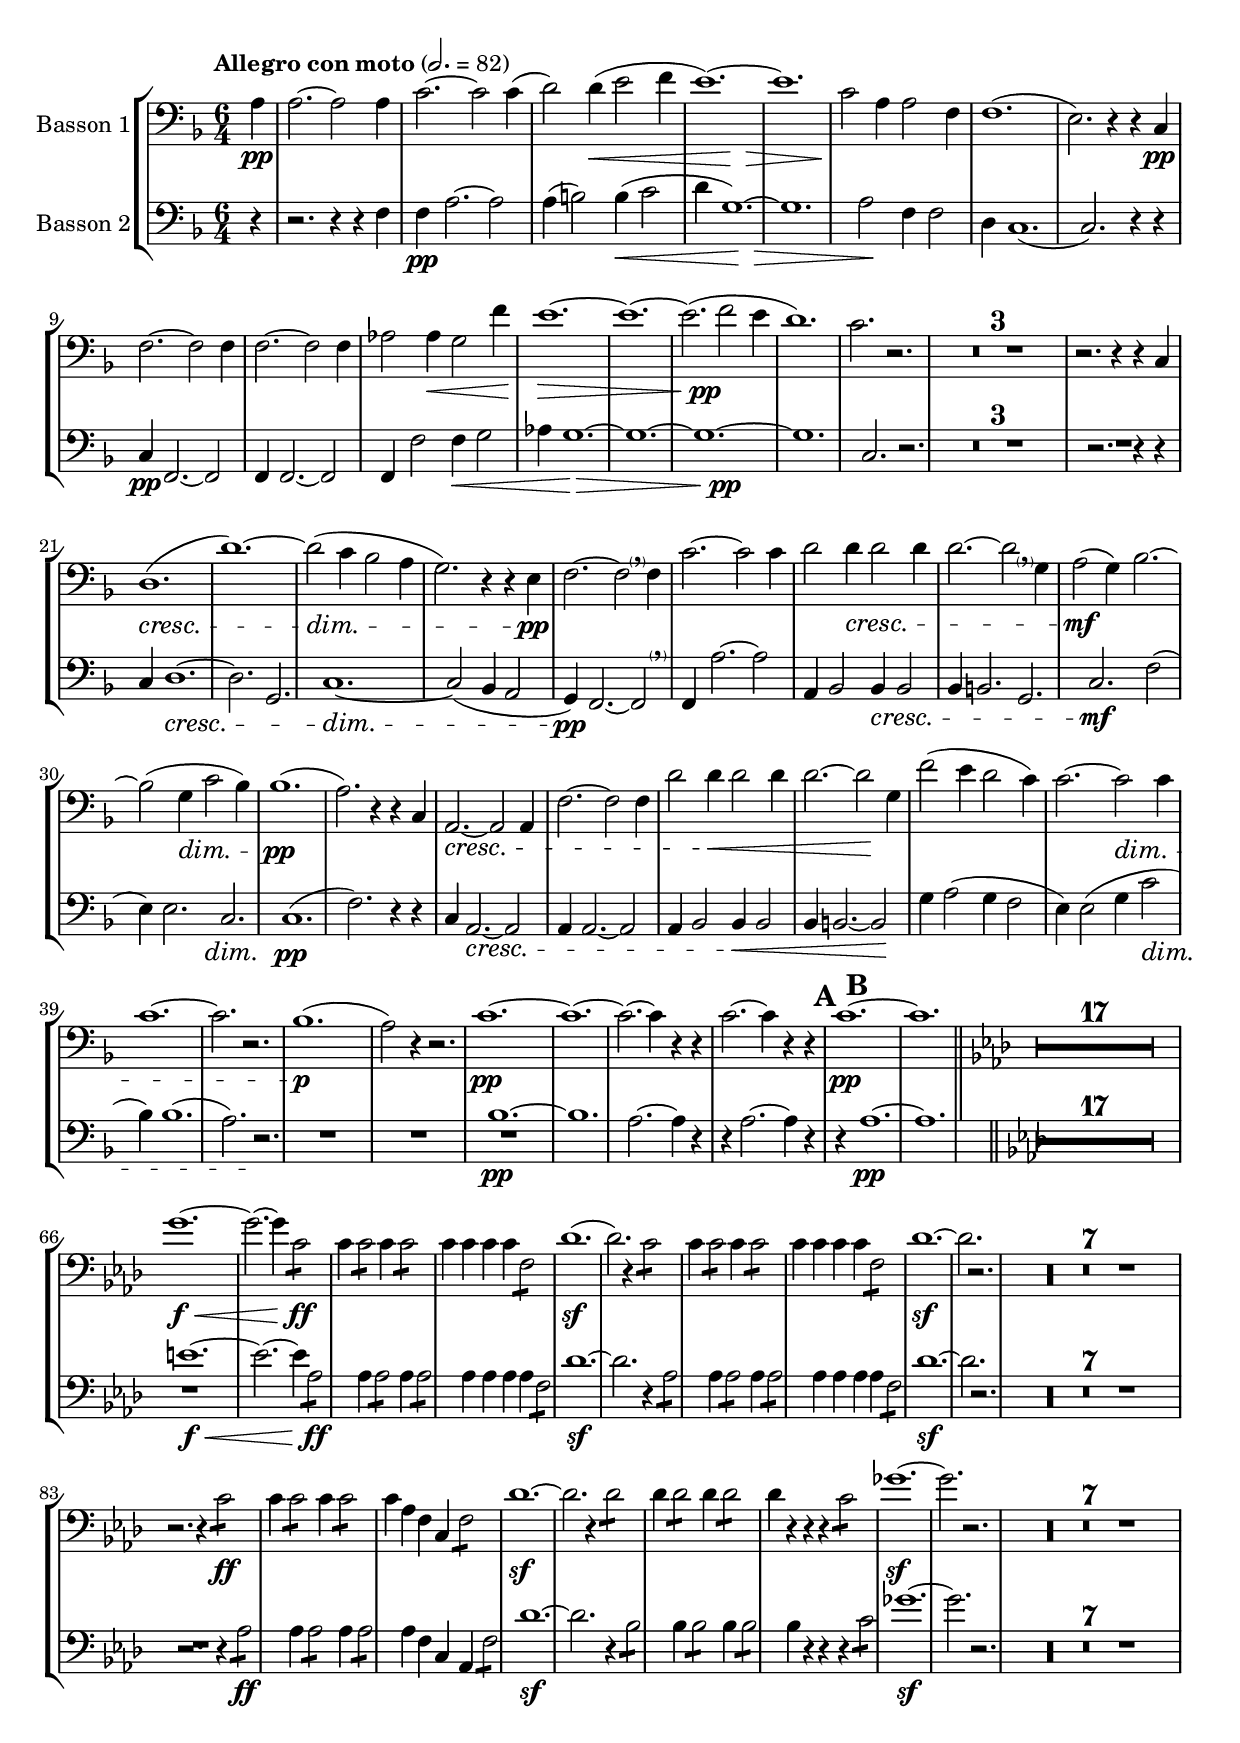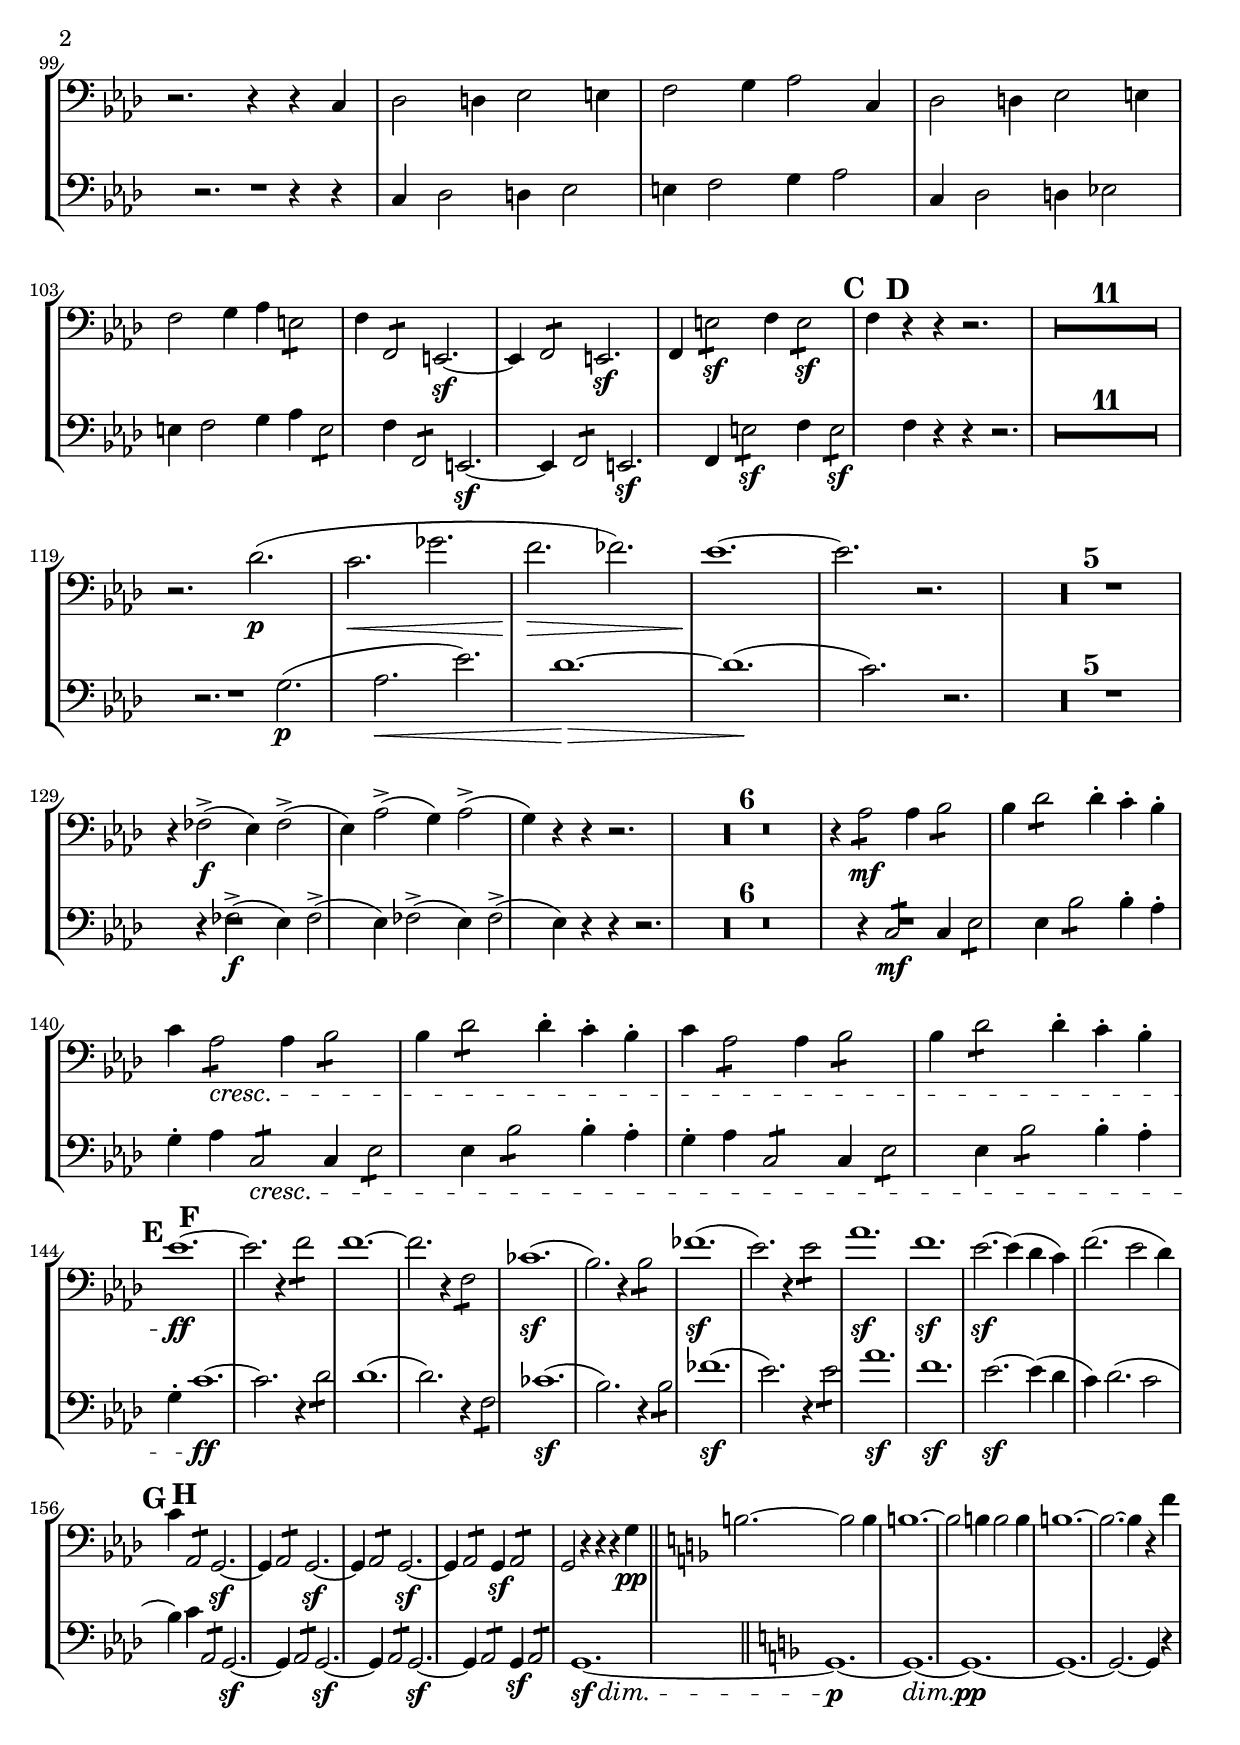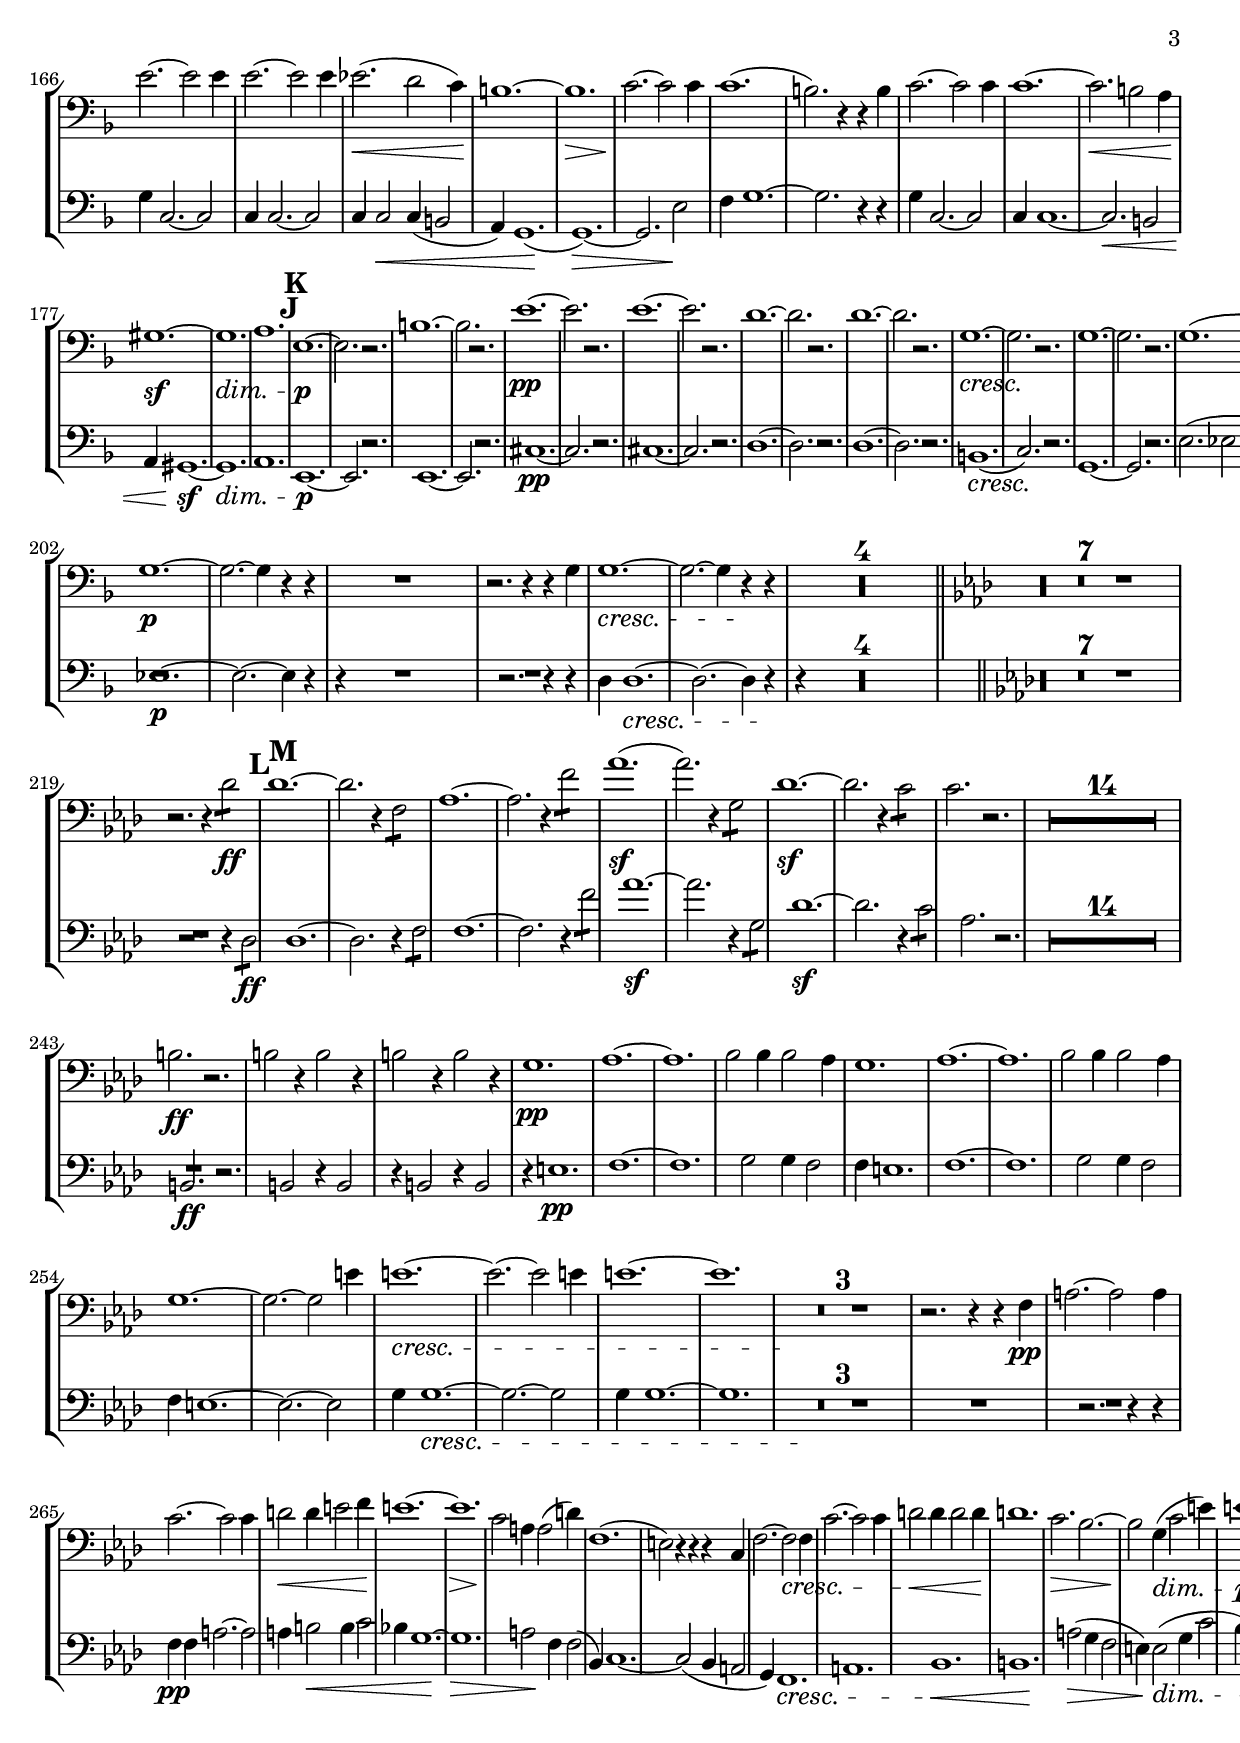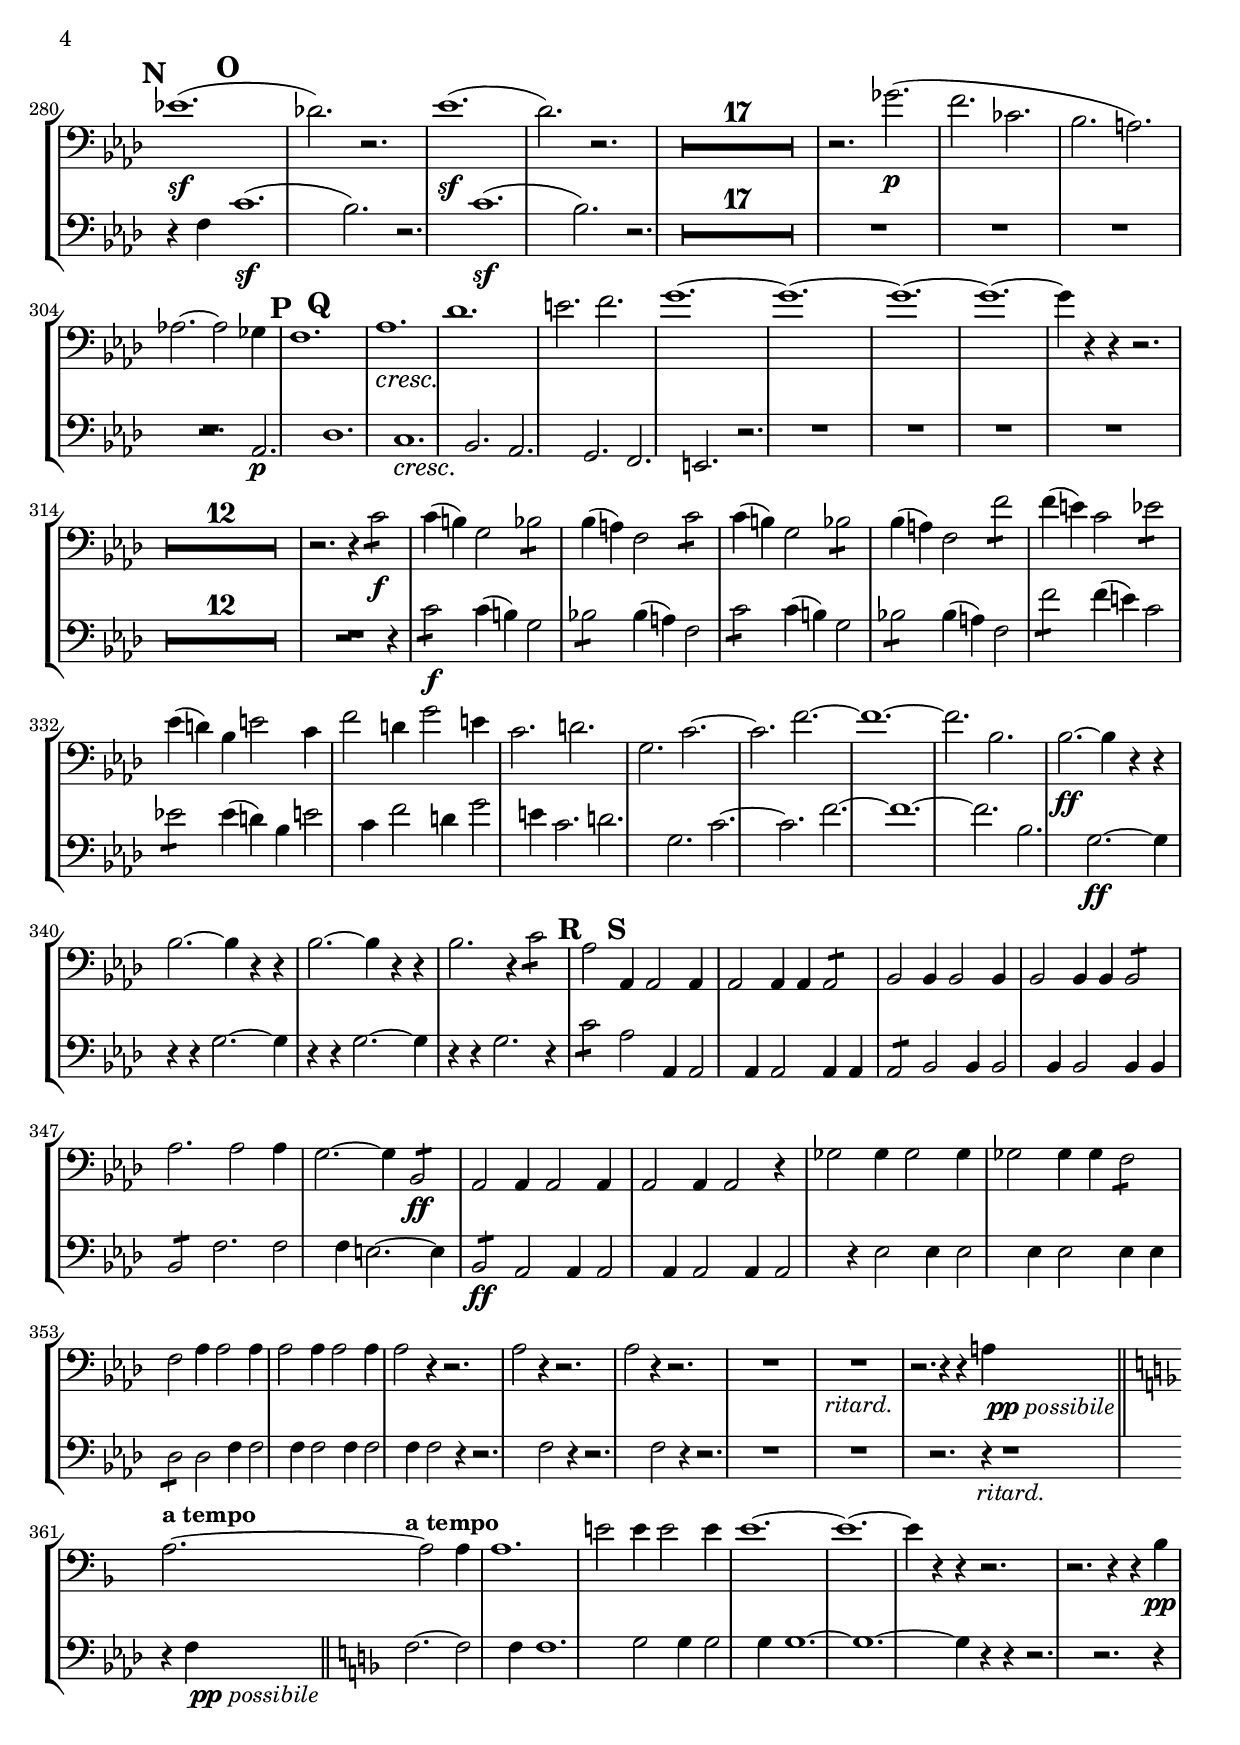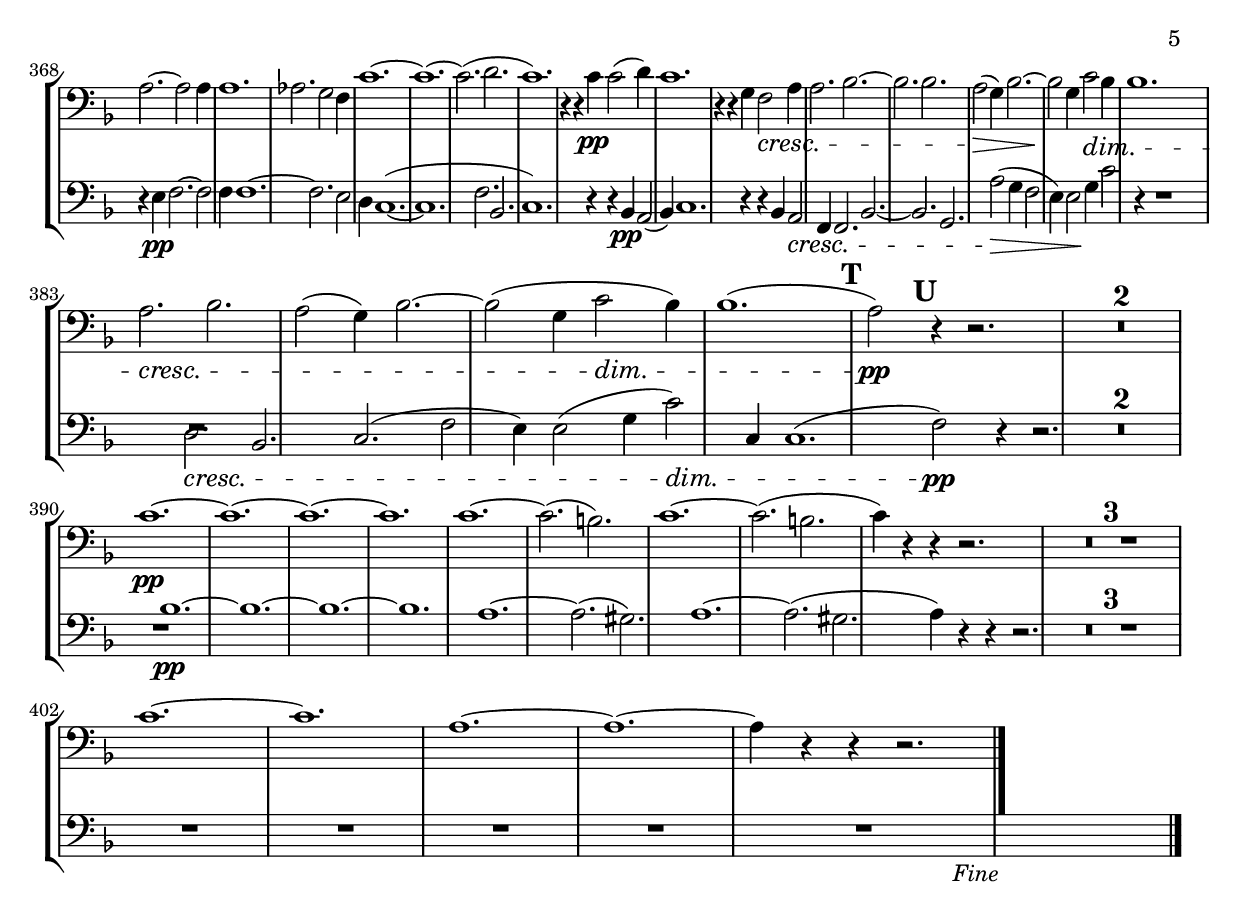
\version "2.24.4"

\version "2.24.4"

\include "../definitions.ly"

% additional definitions required by the score:
\language "italiano"

bassonA = \relative do' {
	\include "../parametres.ly"
	\clef "bass" \time 6/4 \key fa \major \tempo "Allegro con moto" 2.=82
	\partial 4 la4 \pp |
	la2.~ la2 la4 |
	do2.~ do2 do4( |
	re2) re4( \< mi2 fa4 |
	\after 2 \! \after 1 \>  mi1.)~ |
	mi1. |
	do2 \! la4 la2 fa4 |
	fa1.( |
	mi2.) r4 r4 do4 \pp |
	fa2.~ fa2 fa4 |
	fa2.~ fa2 fa4 |
	lab2 lab4 \< sol2 fa'4 |
	mi1.~ \> |
	mi1.~ |
	\after 2 \pp mi2.( fa2 mi4 |
	re1.) |
	do2. r2. |
	R1.*3 |
	r2. r4 r4 do,4 |
	re1.( \cresc |
	re'1.)~ |
	re2( \dim do4 sib2 la4 |
	sol2.) r4 r4 mi4 \pp |
	fa2.~ fa2 \parenthesize\breathe fa4 |
	do'2.~ do2 do4 |
	re2 re4 \cresc re2 re4 |
	re2.~ re2 \parenthesize\breathe sol,4 |
	la2( \mf sol4) sib2.~ |
	sib2( sol4 \dim do2 sib4) |
	sib1.( \pp |
	la2.) r4 r4 do,4 |
	la2.~ \cresc la2 la4 |
	fa'2.~ fa2 fa4 |
	re'2 re4 \< re2 re4 |
	re2.~ re2 \! sol,4 |
	fa'2( mi4 re2 do4) |
	do2.~ do2 \dim do4 |
	do1.~ |
	do2. r2. |
	sib1.( \p |
	la2) r4 r2. |
	do1.~ \pp |
	do1.~ |
	do2.~ do4 r4 r4 |
	do2.~ do4 r4 r4 |
	\mark\default \barNumberCheck 47
	do1.~ \pp |
	do1. | \section
	\key lab \major
	R1.*17 |
	sol'1.~ \f \< |
	sol2.~ sol4 do,2:8 \ff |
	do4 do2:8 do4 do2:8 |
	do4 do4 do4 do4 fa,2:8 |
	reb'1.( \sf |
	reb2.) r4 do2:8 |
	do4 do2:8 do4 do2:8 |
	do4 do4 do4 do4 fa,2:8 |
	reb'1.~ \sf |
	reb2. r2. |
	R1.*7 |
	r2. r4 do2:8 \ff |
	do4 do2:8 do4 do2:8 |
	do4 lab4 fa4 do4 fa2:8 |
	reb'1.~ \sf |
	reb2. r4 reb2:8 |
	reb4 reb2:8 reb4 reb2:8 |
	reb4 r4 r4 r4 do2:8 |
	solb'1.~ \sf |
	solb2. r2. |
	R1.*7 |
	r2. r4 r4 do,,4 |
	reb2 re4 mib2 mi4 |
	fa2 sol4 lab2 do,4 |
	reb2 re4 mib2 mi4 |
	fa2 sol4 lab4 mi2:8 |
	fa4 fa,2:8 mi2.~ \sf |
	mi4 fa2:8 mi2.\sf |
	fa4 mi'2:8 \sf fa4 mi2:8 \sf |
	\mark\default \barNumberCheck 107
	fa4 r4 r4 r2. |
	R1.*11 |
	r2. reb'2.( \p |
	do2. \< solb'2. |
	fa2. \> fab2.) |
	mib1.~ \! |
	mib2. r2. |
	R1.*5 |
	r4 fab,2->( \f mib4) fab2->( |
	mib4) lab2->( sol4) lab2->( |
	sol4) r4 r4 r2. |
	R1.*6 |
	r4 lab2:8 \mf lab4 sib2:8 |
	sib4 reb2:8 reb4-. do4-. sib4-. |
	do4 lab2:8 \cresc lab4 sib2:8 |
	sib4 reb2:8 reb4-. do4-. sib4-. |
	do4 lab2:8 lab4 sib2:8 |
	sib4 reb2:8 reb4-. do4-. sib4-. |
	\mark\default \barNumberCheck 144
	mib1.~ \ff |
	mib2. r4 fa2:8 |
	fa1.~ |
	fa2. r4 fa,2:8 |
	dob'1.( \sf |
	sib2.) r4 sib2:8 |
	fab'1.( \sf |
	mib2.) r4 mib2:8 |
	lab1. \sf |
	fa1. \sf |
	mib2.~ \sf mib4( reb4 do4) |
	fa2.( mib2 reb4) |
	\mark\default \barNumberCheck 156
	do4 lab,2:8 sol2.~ \sf |
	sol4 lab2:8 sol2.~ \sf |
	sol4 lab2:8 sol2.~ \sf |
	sol4 lab2:8 sol4 \sf lab2:8 |
	sol2 r4 r4 r4 sol'4 \pp | \section
	\key fa \major
	si2.~ si2 si4 |
	si1.~ |
	si2 si4 si2 si4 |
	si1.~ |
	si2.~ si4 r4 fa'4 |
	mi2.~ mi2 mi4 |
	mi2.~ mi2 mi4 |
	mib2.( \< re2 do4) |
	si1.~ \! |
	si1. \> |
	do2.~ \! do2 do4 |
	do1.( |
	si2.) r4 r4 si4 |
	do2.~ do2 do4 |
	do1.~ |
	do2. \< si2 la4 |
	sold1.~ \sf |
	sold1. \dim |
	la1. |
	\mark\default \barNumberCheck 180
	mi1.~ \p |
	mi2. r2. |
	si'1.~ |
	si2. r2. |
	mi1.~ \pp |
	mi2. r2. |
	mi1.~ |
	mi2. r2. |
	re1.~ |
	re2. r2. |
	re1.~ |
	re2. r2. |
	\override DynamicTextSpanner.style = #'none
	sol,1.~ \cresc |
	sol2. r2. |
	sol1.~ |
	sol2. r2. |
	sol1.( |
	la2. sol2.) |
	sol1.( |
	la2. sol2.) |
	sol2. r2. |
	R1. |
	sol1.~ \p |
	\revert DynamicTextSpanner.style
	sol2.~ sol4 r4 r4 |
	R1. |
	r2. r4 r4 sol4 |
	sol1.~ \cresc |
	sol2.~ sol4 r4 \! r4 |
	R1.*4 | \section
	\key lab \major
	R1.*7 |
	r2. r4 reb'2:8 \ff |
	\mark\default \barNumberCheck 220
	reb1.~ |
	reb2. r4 fa,2:8 |
	lab1.~ |
	lab2. r4 fa'2:8 |
	lab1.( \sf |
	lab2.) r4 sol,2:8 |
	reb'1.~ \sf |
	reb2. r4 do2:8 |
	do2. r2. |
	R1.*14 |
	si2. \ff r2. |
	si2 r4 si2 r4 |
	si2 r4 si2 r4 |
	sol1. \pp |
	lab1.~ |
	lab1. |
	sib2 sib4 sib2 lab4 |
	sol1. |
	lab1.~ |
	lab1. |
	sib2 sib4 sib2 lab4 |
	sol1.~ |
	sol2.~ sol2 mi'4 |
	mi1.~ \cresc |
	mi2.~ mi2 mi4 |
	mi1.~ |
	mi1. |
	R1.*3 \! |
	r2. r4 r4 fa,4 \pp |
	la2.~ la2 la4 |
	do2.~ do2 do4 |
	re2 \< re4 mi2 fa4 |
	mi1.~ \! |
	mi1. \> |
	do2 \! la4 la2( re4) |
	fa,1.( |
	mi2) r4 r4 r4 do4 |
	fa2.~ fa2 \cresc fa4 |
	do'2.~ do2 do4 |
	re2 \< re4 re2 re4 |
	re1. \! |
	do2. \> sib2.~ |
	sib2 \! sol4( \dim do2 mi4) |
	mi1.( \p |
	fa2.) r4 r4 fa,4 |
	\mark\default \barNumberCheck 280
	mib'!1.( \sf |
	reb!2.) r2. |
	mib1.( \sf |
	reb2.) r2. |
	R1.*17 |
	r2. solb2.( \p |
	fa2. dob2. |
	sib2. la2.) |
	lab2.~ lab2 solb4 |
	\mark\default \barNumberCheck 305
	fa1. |
	\override DynamicTextSpanner.style = #'none
	lab1. \cresc |
	reb1. |
	mi2. fa2. |
	sol1.~ |
	sol1.~ |
	sol1.~ |
	sol1.~ |
	sol4 \! r4 r4 r2. |
	\revert DynamicTextSpanner.style
	R1.*12 |
	r2. r4 do,2:8 \f |
	do4( si4) sol2 sib2:8 |
	sib4( la4) fa2 do'2:8 |
	do4( si4) sol2 sib2:8 |
	sib4( la4) fa2 fa'2:8 |
	fa4( mi4) do2 mib2:8 |
	mib4( re4) sib4 mi2 do4 |
	fa2 re4 sol2 mi4 |
	do2. re2. |
	sol,2. do2.~ |
	do2. fa2.~ |
	fa1.~ |
	fa2. sib,2. |
	sib2.~ \ff sib4 r4 r4 |
	sib2.~ sib4 r4 r4 |
	sib2.~ sib4 r4 r4 |
	sib2. r4 do2:8 |
	\mark\default \barNumberCheck 343
	lab2 lab,4 lab2 lab4 |
	lab2 lab4 lab4 lab2:8 |
	sib2 sib4 sib2 sib4 |
	sib2 sib4 sib4 sib2:8 |
	lab'2. lab2 lab4 |
	sol2.~ sol4 sib,2:8 \ff |
	lab2 lab4 lab2 lab4 |
	lab2 lab4 lab2 r4 |
	solb'2 solb4 solb2 solb4 |
	solb2 solb4 solb4 fa2:8 |
	fa2 lab4 lab2 lab4 |
	lab2 lab4 lab2 lab4 |
	lab2 r4 r2. |
	lab2 r4 r2. |
	lab2 r4 r2. |
	R1. |
	R1. \ritard |
	r2. r4 r4 la4 \pppossibile | \section
	\key fa \major \tempo "a tempo" \barNumberCheck 361
	la2.~ la2 la4 |
	la1. |
	mi'!2 mi4 mi2 mi4 |
	mi1.~ |
	mi1.~ |
	mi4 r4 r4 r2. |
	r2. r4 r4 sib4 \pp |
	la2.~ la2 la4 |
	la1. |
	lab2. sol2 fa4 |
	do'1.~ |
	do1.~ |
	do2.( re2. |
	do1.) |
	r4 r4 do4 \pp do2( re4) |
	do1. |
	r4 r4 sol4 fa2 \cresc la4 |
	la2. sib2.~ |
	sib2. sib2. |
	la2( \> sol4) sib2.~ |
	sib2 \! sol4 do2 \dim sib4 |
	sib1. |
	la2. \cresc sib2. |
	la2( sol4) sib2.~ |
	sib2( sol4 do2 \dim sib4) |
	sib1.( |
	\mark\default \barNumberCheck 387
	la2) \pp r4 r2. |
	R1.*2 |
	do1.~ \pp |
	do1.~ |
	do1.~ |
	do1. |
	do1.~ |
	do2.( si2.) |
	do1.~ |
	do2.( si2. |
	do4) r4 r4 r2. |
	R1.*3 |
	do1.~ |
	do1. |
	la1.~ |
	la1.~ |
	la4 r4 r4 r2. | \fine
}

\version "2.24.4"

\include "../definitions.ly"

% additional definitions required by the score:
\language "italiano"

bassonB = \relative do {
	\include "../parametres.ly"
	\clef "bass" \time 6/4 \key fa \major \tempo "Allegro con moto" 2.=82
	\partial 4 r4 |
	r2. r4 r4 \tag #'basson1p5 {fa4} \tag #'basson2 {fa4 \pp} |
	la2.~ la2 la4( |
	si2) si4( \< do2 re4 |
	\after 2 \! \after 1 \> sol,1.)~ |
	sol1. |
	la2 \! fa4 fa2 re4 |
	do1.( |
	do2.) r4 r4 do4 \pp |
	fa,2.~ fa2 fa4 |
	fa2.~ fa2 fa4 |
	fa'2 fa4 \< sol2 lab4 |
	sol1.~ \> |
	sol1.~ |
	\after 2 \pp sol1.~ |
	sol1. |
	do,2. r2. |
	R1.*3 |
	r2. r4 r4 do4 |
	re1.~ \cresc |
	re2. sol,2. |
	do1.~ \dim |
	do2( sib4 la2 sol4) \pp |
	fa2.~ fa2 \parenthesize\breathe fa4 |
	la'2.~ la2 la,4 |
	sib2 sib4 \cresc sib2 sib4 |
	si2. sol2. |
	do2. \mf fa2( mi4) |
	\after 2 \dim mi2. do2. |
	do1.( \pp |
	fa2.) r4 r4 do4 |
	la2.~ \cresc la2 la4 |
	la2.~ la2 la4 |
	sib2 sib4 \< sib2 sib4 |
	si2.~ si2 \! sol'4 |
	la2( sol4 fa2 mi4) |
	mi2( sol4 do2 \dim sib4) |
	sib1.( |
	la2.) r2. \! |
	R1.*2 |
	sib1.~ \pp |
	sib1. |
	la2.~ la4 r4 r4 |
	la2.~ la4 r4 r4 |
	\mark\default \barNumberCheck 47
	la1.~ \pp |
	la1. | \section
	\key lab \major
	R1.*17 |
	mi'1.~ \f \< |
	mi2.~ mi4 lab,2:8 \ff |
	lab4 lab2:8 lab4 lab2:8 |
	lab4 lab4 lab4 lab4 fa2:8 |
	reb'1.~ \sf |
	reb2. r4 lab2:8 |
	lab4 lab2:8 lab4 lab2:8 |
	lab4 lab4 lab4 lab4 fa2:8 |
	reb'1.~ \sf |
	reb2. r2. |
	R1.*7 |
	r2. r4 lab2:8 \ff |
	lab4 lab2:8 lab4 lab2:8 |
	lab4 fa4 do4 lab4 fa'2:8 |
	reb'1.~ \sf |
	reb2. r4 sib2:8 |
	sib4 sib2:8 sib4 sib2:8 |
	sib4 r4 r4 r4 do2:8 |
	solb'1.~ \sf |
	solb2. r2. |
	R1.*7 |
	r2. r4 r4 do,,4 |
	reb2 re4 mib2 mi4 |
	fa2 sol4 lab2 do,4 |
	reb2 re4 mib2 mi4 |
	fa2 sol4 lab4 mi2:8 |
	fa4 fa,2:8 mi2.~ \sf |
	mi4 fa2:8 mi2. \sf |
	fa4 mi'2:8 \sf fa4 mi2:8 \sf |
	\mark\default \barNumberCheck 107
	fa4 r4 r4 r2. |
	R1.*11 |
	r2. sol2.( \p |
	lab2. \< mib'2.) |
	reb1.~ \> |
	reb1.( \! |
	do2.) r2. |
	R1.*5 |
	r4 fab,2->( \f mib4) fab2->( |
	mib4) fab2->( mib4) fab2->( |
	mib4) r4 r4 r2. |
	R1.*6 |
	r4 do2:8 \mf do4 mib2:8 |
	mib4 sib'2:8 sib4-. lab4-. sol4-. |
	lab4 do,2:8 \cresc do4 mib2:8 |
	mib4 sib'2:8 sib4-. lab4-. sol4-. |
	lab4 do,2:8 do4 mib2:8 |
	mib4 sib'2:8 sib4-. lab4-. sol4-. |
	\mark\default \barNumberCheck 144
	do1.~ \ff |
	do2. r4 reb2:8 |
	reb1.( |
	reb2.) r4 fa,2:8 |
	dob'1.( \sf |
	sib2.) r4 sib2:8 |
	fab'1.( \sf |
	mib2.) r4 mib2:8 |
	lab1. \sf |
	fa1. \sf |
	mib2.~ \sf mib4( reb4 do4) |
	reb2.( do2 sib4) |
	\mark\default \barNumberCheck 156
	do4 lab,2:8 sol2.~ \sf |
	sol4 lab2:8 sol2.~ \sf |
	sol4 lab2:8 sol2.~ \sf |
	sol4 lab2:8 sol4 \sf lab2:8 |
	sol1.~ \sf \dim | \section
	\key fa \major
	sol1.~ \p |
	sol1.~ \dim |
	sol1.~ \pp |
	sol1.~ |
	sol2.~ sol4 r4 sol'4 |
	do,2.~ do2 do4 |
	do2.~ do2 do4 |
	do2 \< do4( si2 la4) |
	sol1.( \! |
	sol1.)~ \> |
	\after 2 \! sol2. mi'2 fa4 |
	sol1.~ |
	sol2. r4 r4 sol4 |
	do,2.~ do2 do4 |
	do1.~ |
	do2. \< si2 la4 |
	sold1.~ \sf |
	sold1. \dim |
	la1. |
	\mark\default \barNumberCheck 180
	mi1.~ \p |
	mi2. r2. |
	mi1.~ |
	mi2. r2. |
	dod'1.~ \pp |
	dod2. r2. |
	dod1.~ |
	dod2. r2. |
	re1.~ |
	re2. r2. |
	re1.~ |
	re2. r2. |
	\override DynamicTextSpanner.style = #'none
	si1.( \cresc |
	do2.) r2. |
	sol1.~ |
	sol2. r2. |
	mi'2.( mib2. |
	re2. sol,2.) |
	mi'2.( mib2. |
	re2. sol,2.) |
	mi'!2. r2. |
	R1. |
	mib1.~ \p |
	\revert DynamicTextSpanner.style
	mib2.~ mib4 r4 r4 |
	R1. |
	r2. r4 r4 re4 |
	re1.~ \cresc |
	re2.~ re4 r4 \! r4 |
	R1.*4 | \section
	\key lab \major \barNumberCheck 212
	R1.*7 |
	r2. r4 reb2:8 \ff |
	\mark\default \barNumberCheck 220
	reb1.~ |
	reb2. r4 fa2:8 fa1.~ |
	fa2. r4 fa'2:8 |
	lab1.~ \sf |
	lab2. r4 sol,2:8 |
	reb'1.~ \sf |
	reb2. r4 do2:8 |
	lab2. r2. |
	R1.*14 |
	si,2. \ff r2. |
	si2 r4 si2 r4 |
	si2 r4 si2 r4 |
	mi1. \pp |
	fa1.~ |
	fa1. |
	sol2 sol4 fa2 fa4 |
	mi1. |
	fa1.~ |
	fa1. |
	sol2 sol4 fa2 fa4 |
	mi1.~ |
	mi2.~ mi2 sol4 |
	sol1.~ \cresc |
	sol2.~ sol2 sol4 |
	sol1.~ |
	sol1. |
	R1.*4 \! |
	r2. r4 r4 \tag #'basson2 {fa4 \pp} \tag #'basson1p5 {fa4} |
	la2.~ la2 la4 |
	si2 \< si4 do2 sib4 |
	sol1.~ \! |
	sol1. \> |
	la2 \! fa4 fa2( sib,4) |
	do1.~ |
	do2( sib4 la2 sol4) |
	fa1. \cresc |
	la1. |
	sib1. \< |
	si1. \! |
	la'2( \> sol4 fa2 mi4) |
	mi2( \dim sol4 do2 sib4) |
	sib1.( \p |
	la2.) r4 r4 fa4 |
	\mark\default \barNumberCheck 280
	do'1.( \sf |
	sib2.) r2. |
	do1.( \sf |
	sib2.) r2. |
	R1.*20 |
	r2. lab,2. \p |
	\mark\default \barNumberCheck 305
	reb1. |
	\override DynamicTextSpanner.style = #'none
	do1. \cresc |
	sib2. lab2. |
	sol2. fa2. |
	mi2.\! r2. |
	\revert DynamicTextSpanner.style
	R1.*16 |
	r2. r4 do''2:8 \f |
	do4( si4) sol2 sib2:8 |
	sib4( la4) fa2 do'2:8 |
	do4( si4) sol2 sib2:8 |
	sib4( la4) fa2 fa'2:8 |
	fa4( mi4) do2 mib2:8 |
	mib4( re4) sib4 mi2 do4 |
	fa2 re4 sol2 mi4 |
	do2. re2. |
	sol,2. do2.~ |
	do2. fa2.~ |
	fa1.~ |
	fa2. sib,2. |
	sol2.~ \ff sol4 r4 r4 |
	sol2.~ sol4 r4 r4 |
	sol2.~ sol4 r4 r4 |
	sol2. r4 do2:8 |
	\mark\default \barNumberCheck 343
	lab2 lab,4 lab2 lab4 |
	lab2 lab4 lab4 lab2:8 |
	sib2 sib4 sib2 sib4 |
	sib2 sib4 sib4 sib2:8 |
	fa'2. fa2 fa4 |
	mi2.~ mi4 sib2:8 \ff |
	lab2 lab4 lab2 lab4 |
	lab2 lab4 lab2 r4 |
	mib'2 mib4 mib2 mib4 |
	mib2 mib4 mib4 reb2:8 |
	reb2 fa4 fa2 fa4 |
	fa2 fa4 fa2 fa4 |
	fa2 r4 r2. |
	fa2 r4 r2. |
	fa2 r4 r2. |
	R1. |
	R1. \ritard |
	r2. r4 r4 fa4 \pppossibile | \section
	\key fa \major \tempo "a tempo" \barNumberCheck 361
	fa2.~ fa2 fa4 |
	fa1. |
	sol2 sol4 sol2 sol4 |
	sol1.~ |
	sol1.~ |
	sol4 r4 r4 r2. |
	r2. r4 r4 mi4 \pp |
	fa2.~ fa2 fa4 |
	fa1.~ |
	fa2. mi2 re4 |
	do1.(~ |
	do1. |
	fa2. sib,2. |
	do1.) |
	r4 r4 sib4 \pp la2( sib4) |
	do1. |
	r4 r4 sib4 la2 \cresc fa4 |
	fa2. sib2.~ |
	sib2. sol2. |
	la'2( \> sol4 fa2 mi4) |
	mi2 \! sol4 do2 r4 |
	R1. |
	re,2. \cresc sib2. |
	do2.( fa2 mi4) |
	mi2( sol4 do2) \dim do,4 |
	do1.( |
	\mark\default \barNumberCheck 387
	fa2) \pp r4 r2. |
	R1.*2 |
	sib1.~ \pp |
	sib1.~ |
	sib1.~ |
	sib1. |
	la1.~ |
	la2.( sold2.) |
	la1.~ |
	la2.( sold2. |
	la4) r4 r4 r2. |
	R1.*8 | \fine
}


\score {
	\new StaffGroup
	<<
		\new Staff \with { instrumentName = "Basson 1" } \bassonA
		\new Staff \with { instrumentName = "Basson 2" } \bassonB
	>>
	\layout {
		\context {
			\Staff
			\consists #Measure_counter_engraver
		}
	}
}
